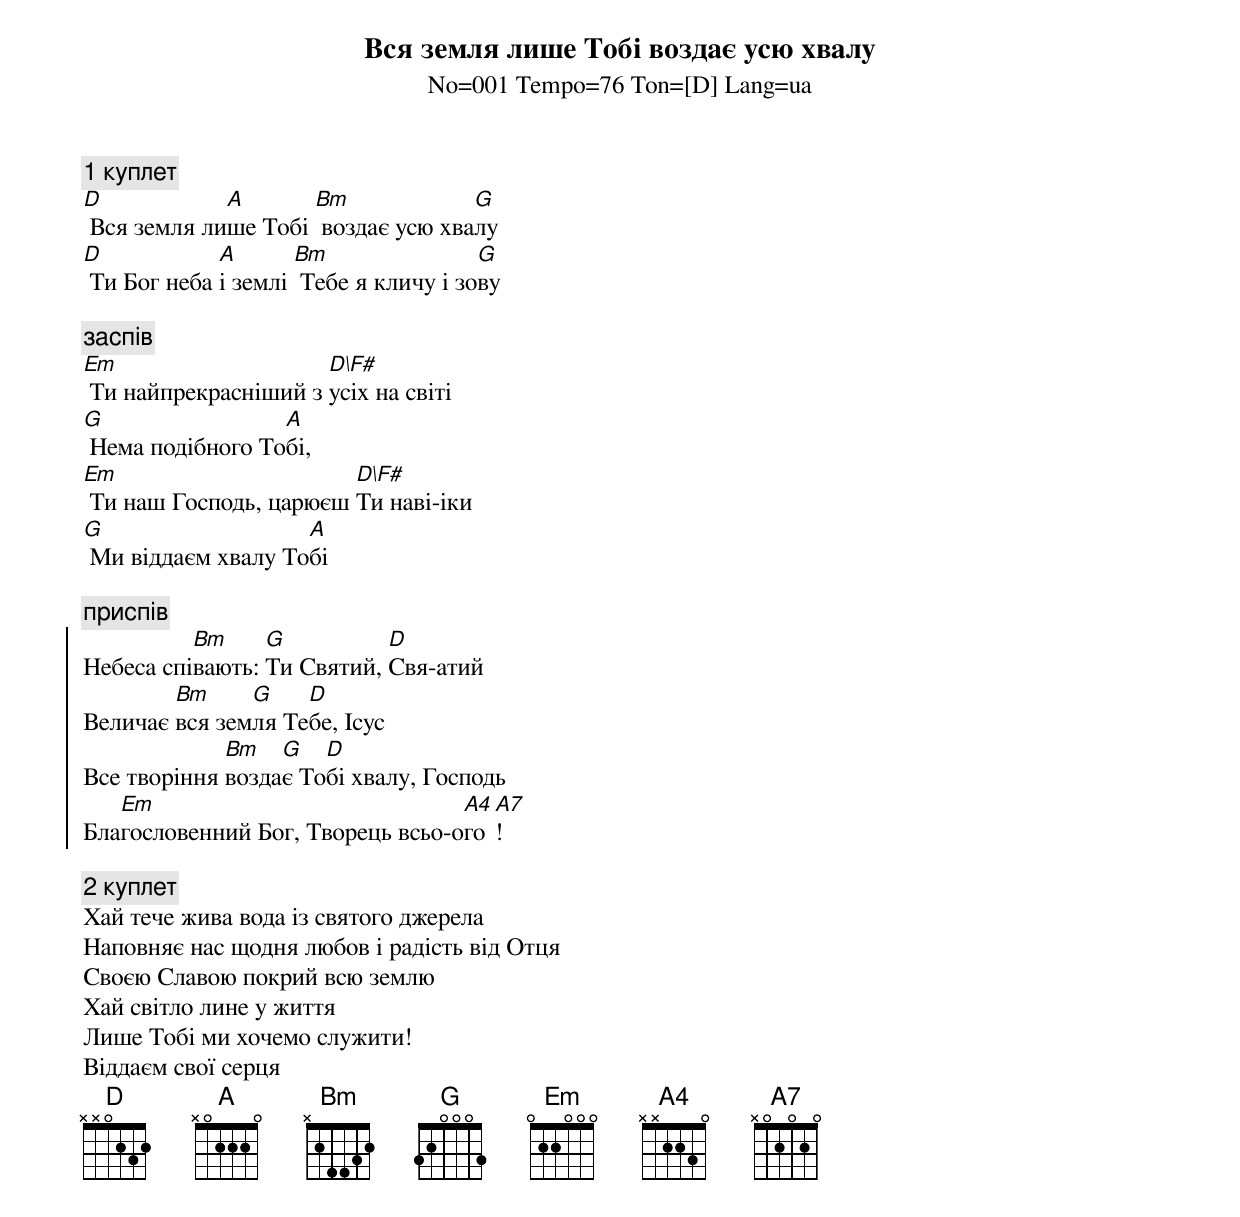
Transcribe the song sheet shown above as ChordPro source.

{title:Вся земля лише Тобі воздає усю хвалу}
{subtitle:No=001 Tempo=76 Ton=[D] Lang=ua}

{c: 1 куплет}
[D] Вся земля ли[A]ше Тобі [Bm] воздає усю хва[G]лу
[D] Ти Бог неба [A]і землі [Bm] Тебе я кличу і зо[G]ву

{c: заспів}
[Em] Ти найпрекрасніший з [D\F#]усіх на світі
[G] Нема подібного То[A]бі,
[Em] Ти наш Господь, царюєш [D\F#]Ти наві-іки
[G] Ми віддаєм хвалу То[A]бі

{c: приспів}
{soc}
Небеса спі[Bm]вають: [G]Ти Святий, [D]Свя-атий
Величає [Bm]вся зем[G]ля Те[D]бе, Ісус
Все творіння [Bm]возда[G]є То[D]бі хвалу, Господь
Бла[Em]гословенний Бог, Творець всьо-о[A4]го[A7]!
{eoc}

{c: 2 куплет}
Хай тече жива вода із святого джерела
Наповняє нас щодня любов і радість від Отця
Своєю Славою покрий всю землю
Хай світло лине у життя
Лише Тобі ми хочемо служити!
Віддаєм свої серця
